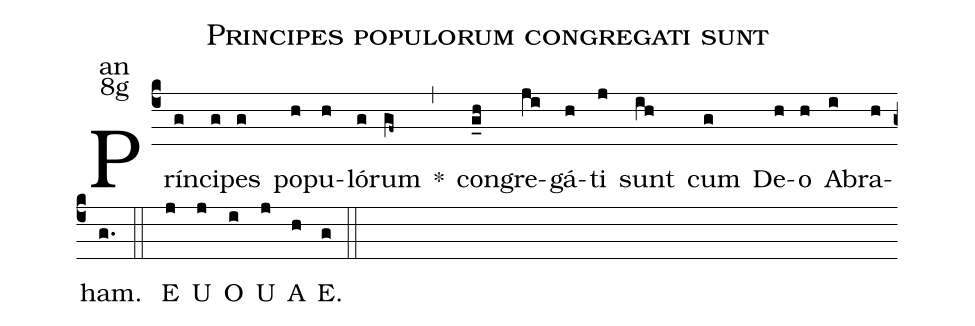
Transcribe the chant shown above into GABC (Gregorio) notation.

name:Principes populorum congregati sunt;
office-part:an;
mode:8g;
%%
(c4) Prín(g)ci(g)pes(g) po(h)pu(h)ló(g)rum(gf~) <sp>*</sp>(,)
con(g_h)gre(ji)gá(h)ti(j) sunt(ih) cum(g) De(h)o(h) A(i)bra(h)ham.(g.) (::)
<eu>  E(j) U(j) O(i) U(j) A(h) E.(g) </eu> (::)
